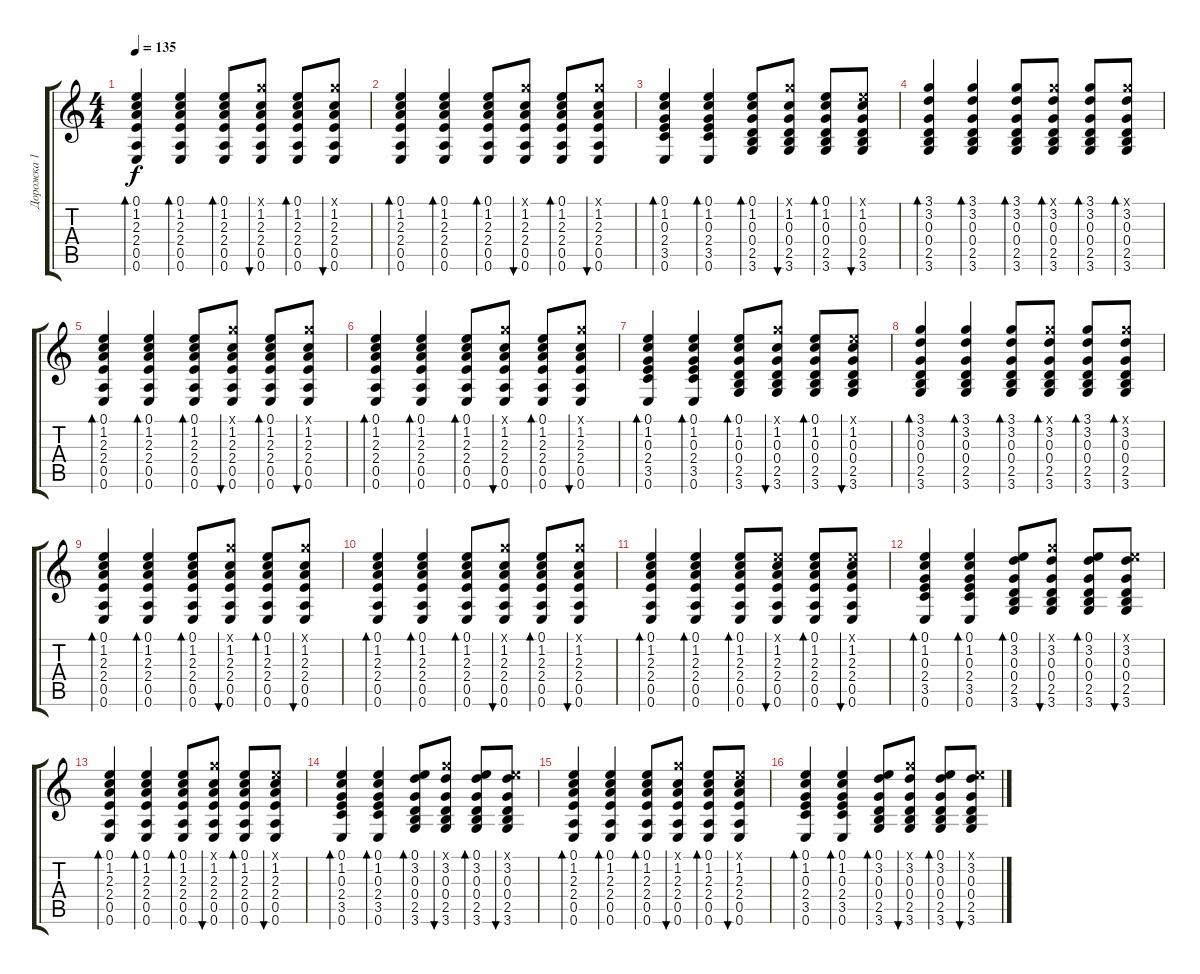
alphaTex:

\track ("Дорожка 1" "Дорожка 1") {instrument acousticguitarsteel}
\staff {score tabs}
\tuning (E4 B3 G3 D3 A2 E2) {hide}
\ts (4 4)
\tempo 135
\clef g2
\ks c
(0.1 1.2 2.3 2.4 0.5 0.6).4{bd 30 dy f} (0.1 1.2 2.3 2.4 0.5 0.6).4{bd 30} (0.1 1.2 2.3 2.4 0.5 0.6).8{bd 30} (3.1{x} 1.2 2.3 2.4 0.5 0.6).8{bu 30} (0.1 1.2 2.3 2.4 0.5 0.6).8{bd 30} (3.1{x} 1.2 2.3 2.4 0.5 0.6).8{bu 30} |
(0.1 1.2 2.3 2.4 0.5 0.6).4{bd 30} (0.1 1.2 2.3 2.4 0.5 0.6).4{bd 30} (0.1 1.2 2.3 2.4 0.5 0.6).8{bd 30} (3.1{x} 1.2 2.3 2.4 0.5 0.6).8{bu 30} (0.1 1.2 2.3 2.4 0.5 0.6).8{bd 30} (3.1{x} 1.2 2.3 2.4 0.5 0.6).8{bu 30} |
(0.1 1.2 0.3 2.4 3.5 0.6).4{bd 30} (0.1 1.2 0.3 2.4 3.5 0.6).4{bd 30} (0.1 1.2 0.3 0.4 2.5 3.6).8{bd 30} (3.1{x} 1.2 0.3 0.4 2.5 3.6).8{bu 30} (0.1 1.2 0.3 0.4 2.5 3.6).8{bd 30} (0.1{x} 1.2 0.3 0.4 2.5 3.6).8{bu 30} |
(3.1 3.2 0.3 0.4 2.5 3.6).4{bd 30} (3.1 3.2 0.3 0.4 2.5 3.6).4{bd 30} (3.1 3.2 0.3 0.4 2.5 3.6).8{bd 30} (3.1{x} 3.2 0.3 0.4 2.5 3.6).8{bd 30} (3.1 3.2 0.3 0.4 2.5 3.6).8{bd 30} (3.1{x} 3.2 0.3 0.4 2.5 3.6).8{bd 30} |
(0.1 1.2 2.3 2.4 0.5 0.6).4{bd 30} (0.1 1.2 2.3 2.4 0.5 0.6).4{bd 30} (0.1 1.2 2.3 2.4 0.5 0.6).8{bd 30} (3.1{x} 1.2 2.3 2.4 0.5 0.6).8{bu 30} (0.1 1.2 2.3 2.4 0.5 0.6).8{bd 30} (3.1{x} 1.2 2.3 2.4 0.5 0.6).8{bu 30} |
(0.1 1.2 2.3 2.4 0.5 0.6).4{bd 30} (0.1 1.2 2.3 2.4 0.5 0.6).4{bd 30} (0.1 1.2 2.3 2.4 0.5 0.6).8{bd 30} (3.1{x} 1.2 2.3 2.4 0.5 0.6).8{bu 30} (0.1 1.2 2.3 2.4 0.5 0.6).8{bd 30} (3.1{x} 1.2 2.3 2.4 0.5 0.6).8{bu 30} |
(0.1 1.2 0.3 2.4 3.5 0.6).4{bd 30} (0.1 1.2 0.3 2.4 3.5 0.6).4{bd 30} (0.1 1.2 0.3 0.4 2.5 3.6).8{bd 30} (3.1{x} 1.2 0.3 0.4 2.5 3.6).8{bu 30} (0.1 1.2 0.3 0.4 2.5 3.6).8{bd 30} (0.1{x} 1.2 0.3 0.4 2.5 3.6).8{bu 30} |
(3.1 3.2 0.3 0.4 2.5 3.6).4{bd 30} (3.1 3.2 0.3 0.4 2.5 3.6).4{bd 30} (3.1 3.2 0.3 0.4 2.5 3.6).8{bd 30} (3.1{x} 3.2 0.3 0.4 2.5 3.6).8{bd 30} (3.1 3.2 0.3 0.4 2.5 3.6).8{bd 30} (3.1{x} 3.2 0.3 0.4 2.5 3.6).8{bd 30} |
(0.1 1.2 2.3 2.4 0.5 0.6).4{bd 30} (0.1 1.2 2.3 2.4 0.5 0.6).4{bd 30} (0.1 1.2 2.3 2.4 0.5 0.6).8{bd 30} (3.1{x} 1.2 2.3 2.4 0.5 0.6).8{bu 30} (0.1 1.2 2.3 2.4 0.5 0.6).8{bd 30} (3.1{x} 1.2 2.3 2.4 0.5 0.6).8{bu 30} |
(0.1 1.2 2.3 2.4 0.5 0.6).4{bd 30} (0.1 1.2 2.3 2.4 0.5 0.6).4{bd 30} (0.1 1.2 2.3 2.4 0.5 0.6).8{bd 30} (3.1{x} 1.2 2.3 2.4 0.5 0.6).8{bu 30} (0.1 1.2 2.3 2.4 0.5 0.6).8{bd 30} (3.1{x} 1.2 2.3 2.4 0.5 0.6).8{bu 30} |
(0.1 1.2 2.3 2.4 0.5 0.6).4{bd 30} (0.1 1.2 2.3 2.4 0.5 0.6).4{bd 30} (0.1 1.2 2.3 2.4 0.5 0.6).8{bd 30} (0.1{x} 1.2 2.3 2.4 0.5 0.6).8{bu 30} (0.1 1.2 2.3 2.4 0.5 0.6).8{bd 30} (0.1{x} 1.2 2.3 2.4 0.5 0.6).8{bu 30} |
(0.1 1.2 0.3 2.4 3.5 0.6).4{bd 30} (0.1 1.2 0.3 2.4 3.5 0.6).4{bd 30} (0.1 3.2 0.3 0.4 2.5 3.6).8{bd 30} (3.1{x} 3.2 0.3 0.4 2.5 3.6).8{bu 30} (0.1 3.2 0.3 0.4 2.5 3.6).8{bd 30} (0.1{x} 3.2 0.3 0.4 2.5 3.6).8{bu 30} |
(0.1 1.2 2.3 2.4 0.5 0.6).4{bd 30} (0.1 1.2 2.3 2.4 0.5 0.6).4{bd 30} (0.1 1.2 2.3 2.4 0.5 0.6).8{bd 30} (3.1{x} 1.2 2.3 2.4 0.5 0.6).8{bu 30} (0.1 1.2 2.3 2.4 0.5 0.6).8{bd 30} (0.1{x} 1.2 2.3 2.4 0.5 0.6).8{bu 30} |
(0.1 1.2 0.3 2.4 3.5 0.6).4{bd 30} (0.1 1.2 0.3 2.4 3.5 0.6).4{bd 30} (0.1 3.2 0.3 0.4 2.5 3.6).8{bd 30} (3.1{x} 3.2 0.3 0.4 2.5 3.6).8{bu 30} (0.1 3.2 0.3 0.4 2.5 3.6).8{bd 30} (0.1{x} 3.2 0.3 0.4 2.5 3.6).8{bu 30} |
(0.1 1.2 2.3 2.4 0.5 0.6).4{bd 30} (0.1 1.2 2.3 2.4 0.5 0.6).4{bd 30} (0.1 1.2 2.3 2.4 0.5 0.6).8{bd 30} (3.1{x} 1.2 2.3 2.4 0.5 0.6).8{bu 30} (0.1 1.2 2.3 2.4 0.5 0.6).8{bd 30} (0.1{x} 1.2 2.3 2.4 0.5 0.6).8{bu 30} |
(0.1 1.2 0.3 2.4 3.5 0.6).4{bd 30} (0.1 1.2 0.3 2.4 3.5 0.6).4{bd 30} (0.1 3.2 0.3 0.4 2.5 3.6).8{bd 30} (3.1{x} 3.2 0.3 0.4 2.5 3.6).8{bu 30} (0.1 3.2 0.3 0.4 2.5 3.6).8{bd 30} (0.1{x} 3.2 0.3 0.4 2.5 3.6).8{bu 30}
